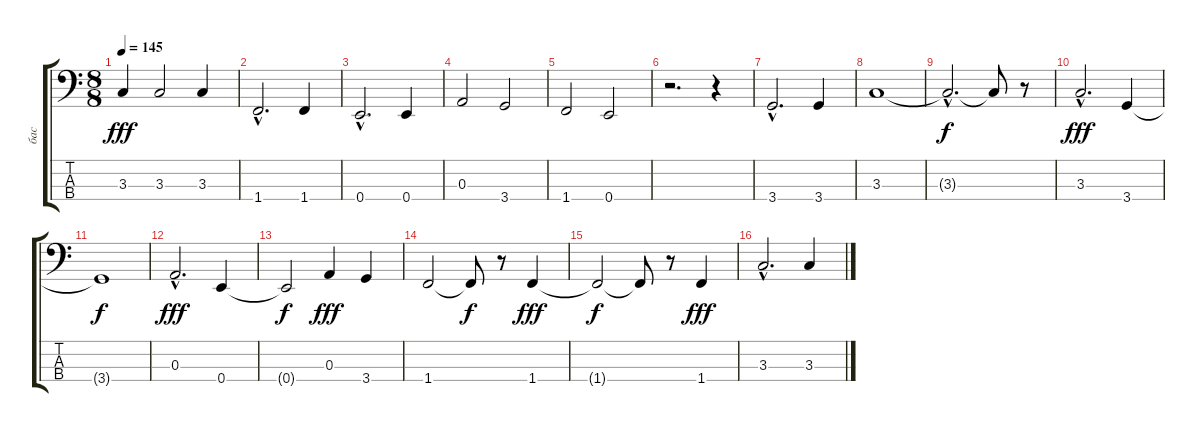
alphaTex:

\track ("бас" "бас") {instrument fretlessbass}
\staff {score tabs}
\tuning (G2 D2 A1 E1) {hide}
\ts (8 8)
\tempo 145
\clef f4
\ks c
3.3.4{dy fff} 3.3.2 3.3.4 |
1.4{hac}.2{d} 1.4.4 |
0.4{hac}.2{d} 0.4.4 |
0.3.2 3.4.2 |
1.4.2 0.4.2 |
r.2{d} r.4 |
3.4{hac}.2{d} 3.4.4 |
3.3.1 |
3.3{hac t}.2{d dy f} 3.3{t}.8 r.8 |
3.3{hac}.2{d dy fff} 3.4.4 |
3.4{t}.1{dy f} |
0.3{hac}.2{d dy fff} 0.4.4 |
0.4{t}.2{dy f} 0.3.4{dy fff} 3.4.4 |
1.4.2 1.4{t}.8{dy f} r.8 1.4.4{dy fff} |
1.4{t}.2{dy f} 1.4{t}.8 r.8 1.4.4{dy fff} |
3.3{hac}.2{d} 3.3.4
